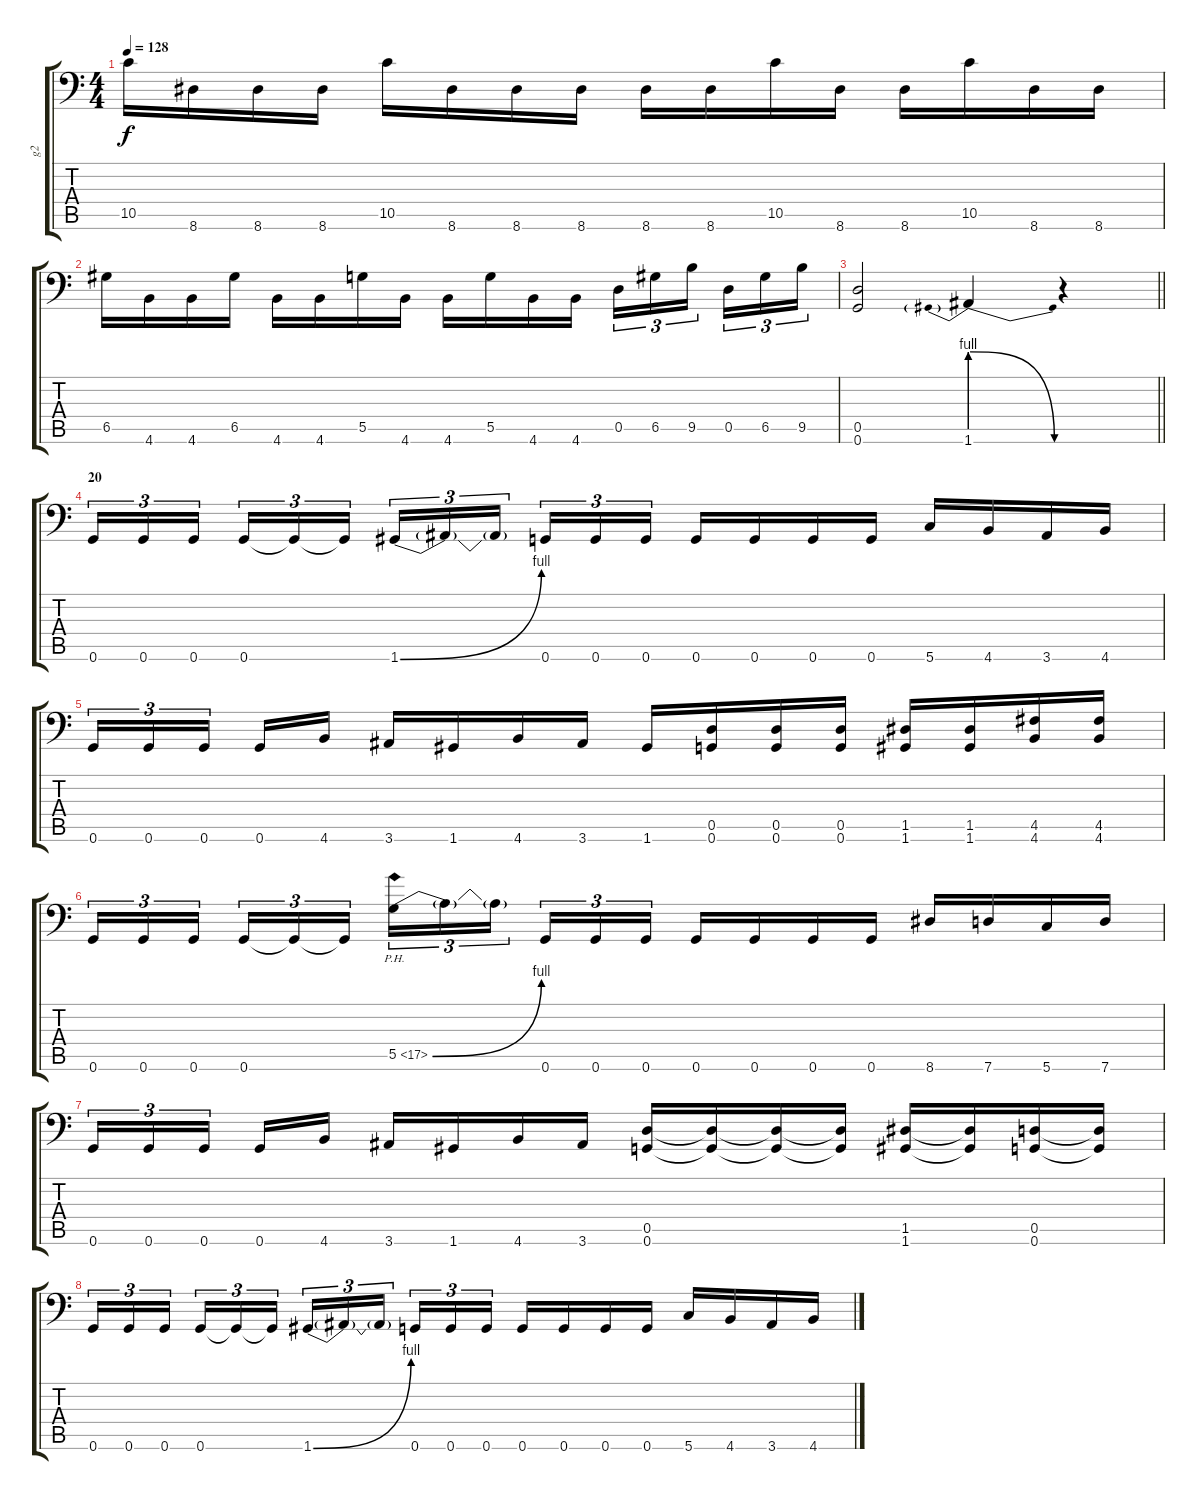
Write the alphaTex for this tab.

\track ("g2" "g2") {instrument distortionguitar}
\staff {score tabs}
\tuning (A3 E3 C3 G2 D2 G1) {hide}
\ts (4 4)
\tempo 128
\clef f4
\ks c
10.5.16{dy f} 8.6.16 8.6.16 8.6.16 10.5.16 8.6.16 8.6.16 8.6.16 8.6.16 8.6.16 10.5.16 8.6.16 8.6.16 10.5.16 8.6.16 8.6.16 |
6.5.16 4.6.16 4.6.16 6.5.16 4.6.16 4.6.16 5.5.16 4.6.16 4.6.16 5.5.16 4.6.16 4.6.16 0.5.16{tu (3 2)} 6.5.16{tu (3 2)} 9.5.16{tu (3 2) beam splitsecondary} 0.5.16{tu (3 2)} 6.5.16{tu (3 2)} 9.5.16{tu (3 2)} |
\barLineRight lightlight
(0.5 0.6).2 1.6{be (prebendrelease 0 4 60 0)}.4 r.4 |
\section ("" "20")
0.6.16{tu (3 2)} 0.6.16{tu (3 2)} 0.6.16{tu (3 2) beam splitsecondary} 0.6.16{tu (3 2)} 0.6{t}.16{tu (3 2)} 0.6{t}.16{tu (3 2)} 1.6{be (bend 0 0 60 4)}.16{tu (3 2)} 1.6{t}.16{tu (3 2)} 1.6{t}.16{tu (3 2) beam splitsecondary} 0.6.16{tu (3 2)} 0.6.16{tu (3 2)} 0.6.16{tu (3 2)} 0.6.16 0.6.16 0.6.16 0.6.16 5.6.16 4.6.16 3.6.16 4.6.16 |
0.6.16{tu (3 2)} 0.6.16{tu (3 2)} 0.6.16{tu (3 2) beam splitsecondary} 0.6.16 4.6.16 3.6.16 1.6.16 4.6.16 3.6.16 1.6.16 (0.5 0.6).16 (0.5 0.6).16 (0.5 0.6).16 (1.5 1.6).16 (1.5 1.6).16 (4.5 4.6).16 (4.5 4.6).16 |
0.6.16{tu (3 2)} 0.6.16{tu (3 2)} 0.6.16{tu (3 2) beam splitsecondary} 0.6.16{tu (3 2)} 0.6{t}.16{tu (3 2)} 0.6{t}.16{tu (3 2)} 5.5{be (bend 0 0 60 4) ph 12}.16{tu (3 2)} 5.5{t}.16{tu (3 2)} 5.5{t}.16{tu (3 2) beam splitsecondary} 0.6.16{tu (3 2)} 0.6.16{tu (3 2)} 0.6.16{tu (3 2)} 0.6.16 0.6.16 0.6.16 0.6.16 8.6.16 7.6.16 5.6.16 7.6.16 |
0.6.16{tu (3 2)} 0.6.16{tu (3 2)} 0.6.16{tu (3 2) beam splitsecondary} 0.6.16 4.6.16 3.6.16 1.6.16 4.6.16 3.6.16 (0.5 0.6).16 (0.5{t} 0.6{t}).16 (0.5{t} 0.6{t}).16 (0.5{t} 0.6{t}).16 (1.5 1.6).16 (1.5{t} 1.6{t}).16 (0.5 0.6).16 (0.5{t} 0.6{t}).16 |
0.6.16{tu (3 2)} 0.6.16{tu (3 2)} 0.6.16{tu (3 2) beam splitsecondary} 0.6.16{tu (3 2)} 0.6{t}.16{tu (3 2)} 0.6{t}.16{tu (3 2)} 1.6{be (bend 0 0 60 4)}.16{tu (3 2)} 1.6{t}.16{tu (3 2)} 1.6{t}.16{tu (3 2) beam splitsecondary} 0.6.16{tu (3 2)} 0.6.16{tu (3 2)} 0.6.16{tu (3 2)} 0.6.16 0.6.16 0.6.16 0.6.16 5.6.16 4.6.16 3.6.16 4.6.16
